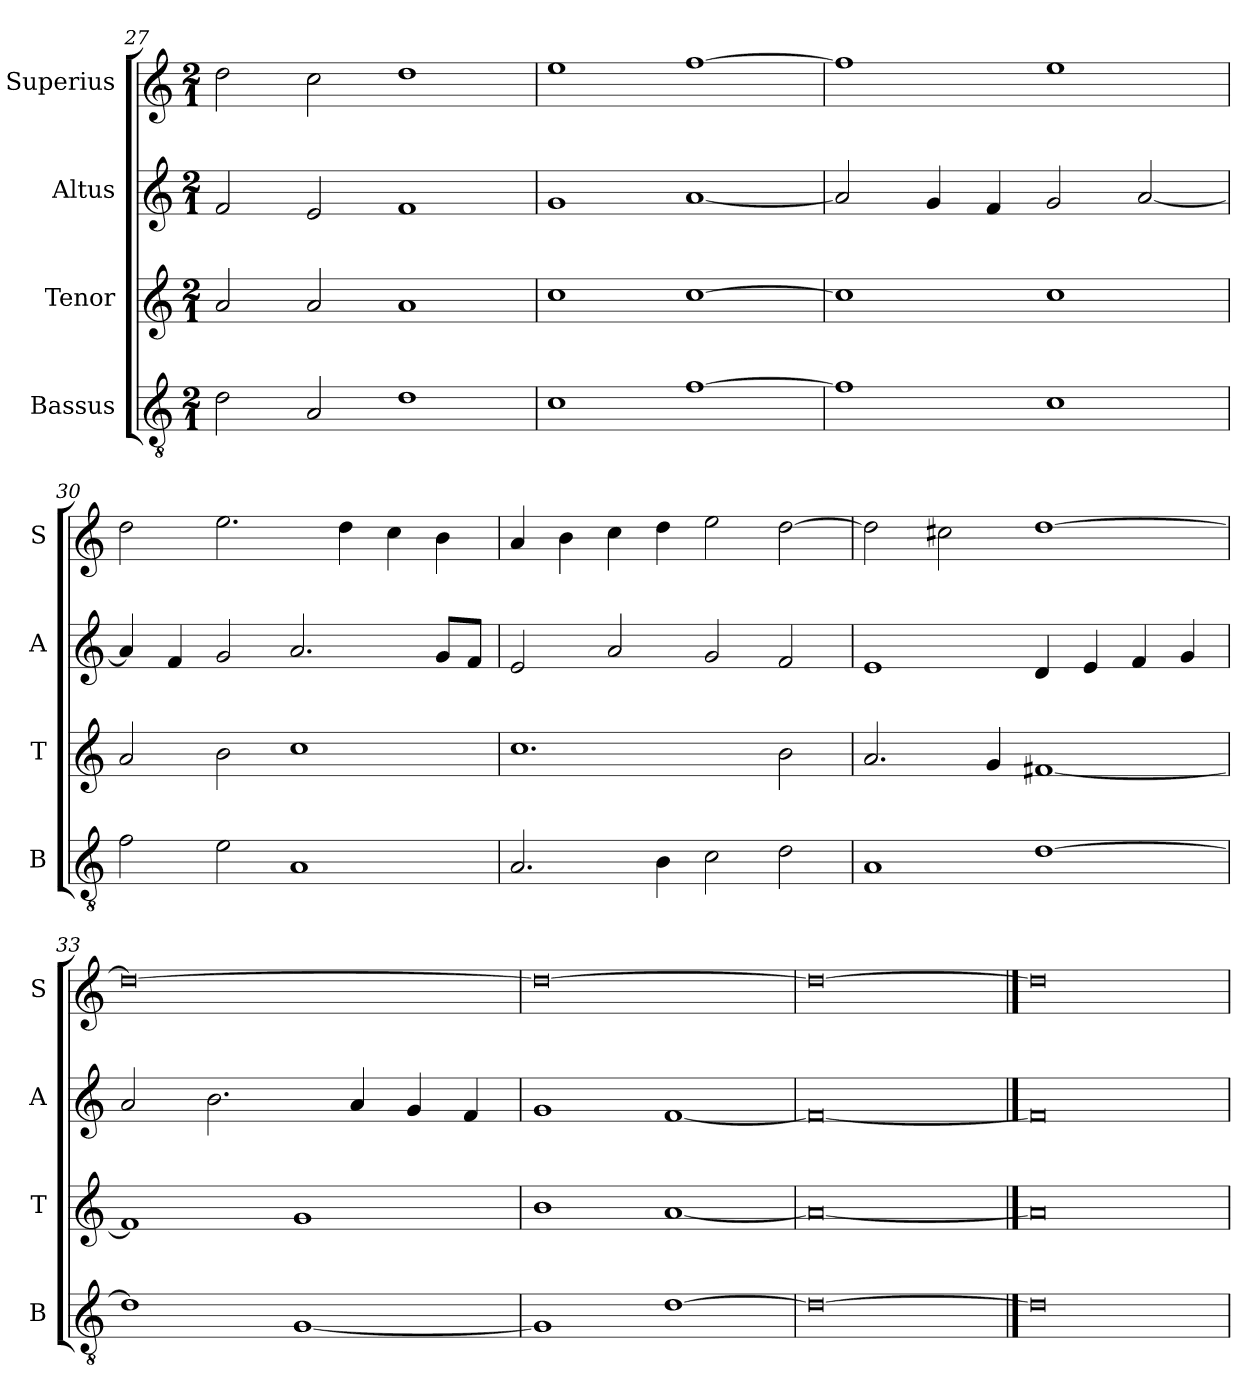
**kern	**kern	**kern	**kern
*part4	*part3	*part2	*part1
*staff4	*staff3	*staff2	*staff1
*I"Bassus	*I"Tenor	*I"Altus	*I"Superius
*I'B	*I'T	*I'A	*I'S
*clefGv2	*clefG2	*clefG2	*clefG2
*k[]	*k[]	*k[]	*k[]
*C:	*C:	*C:	*C:
*M2/1	*M2/1	*M2/1	*M2/1
=27	=27	=27	=27
2d	2a	2f	2dd
2A	2a	2e	2cc
1d	1a	1f	1dd
=28	=28	=28	=28
1c	1cc	1g	1ee
[1f	[1cc	[1a	[1ff
=29	=29	=29	=29
1f]	1cc]	2a]	1ff]
.	.	4g	.
.	.	4f	.
1c	1cc	2g	1ee
.	.	[2a	.
=30	=30	=30	=30
2f	2a	4a]	2dd
.	.	4f	.
2e	2b	2g	2.ee
1A	1cc	2.a	.
.	.	.	4dd
.	.	.	4cc
.	.	8gL	4b
.	.	8fJ	.
=31	=31	=31	=31
2.A	1.cc	2e	4a
.	.	.	4b
.	.	2a	4cc
4B	.	.	4dd
2c	.	2g	2ee
2d	2b	2f	[2dd
=32	=32	=32	=32
1A	2.a	1e	2dd]
.	.	.	2cc#X
.	4g	.	.
[1d	[1f#X	4d	[1dd
.	.	4e	.
.	.	4f	.
.	.	4g	.
=33	=33	=33	=33
1d]	1f#]	2a	0dd_
.	.	2.b	.
[1G	1g	.	.
.	.	4a	.
.	.	4g	.
.	.	4f	.
=34	=34	=34	=34
1G]	1b	1g	0dd_
[1d	[1a	[1f	.
=35	=35	=35	=35
0d_	0a_	0f_	0dd_
==36	==36	==36	==36
0d]	0a]	0f]	0dd]
=	=	=	=
*-	*-	*-	*-
